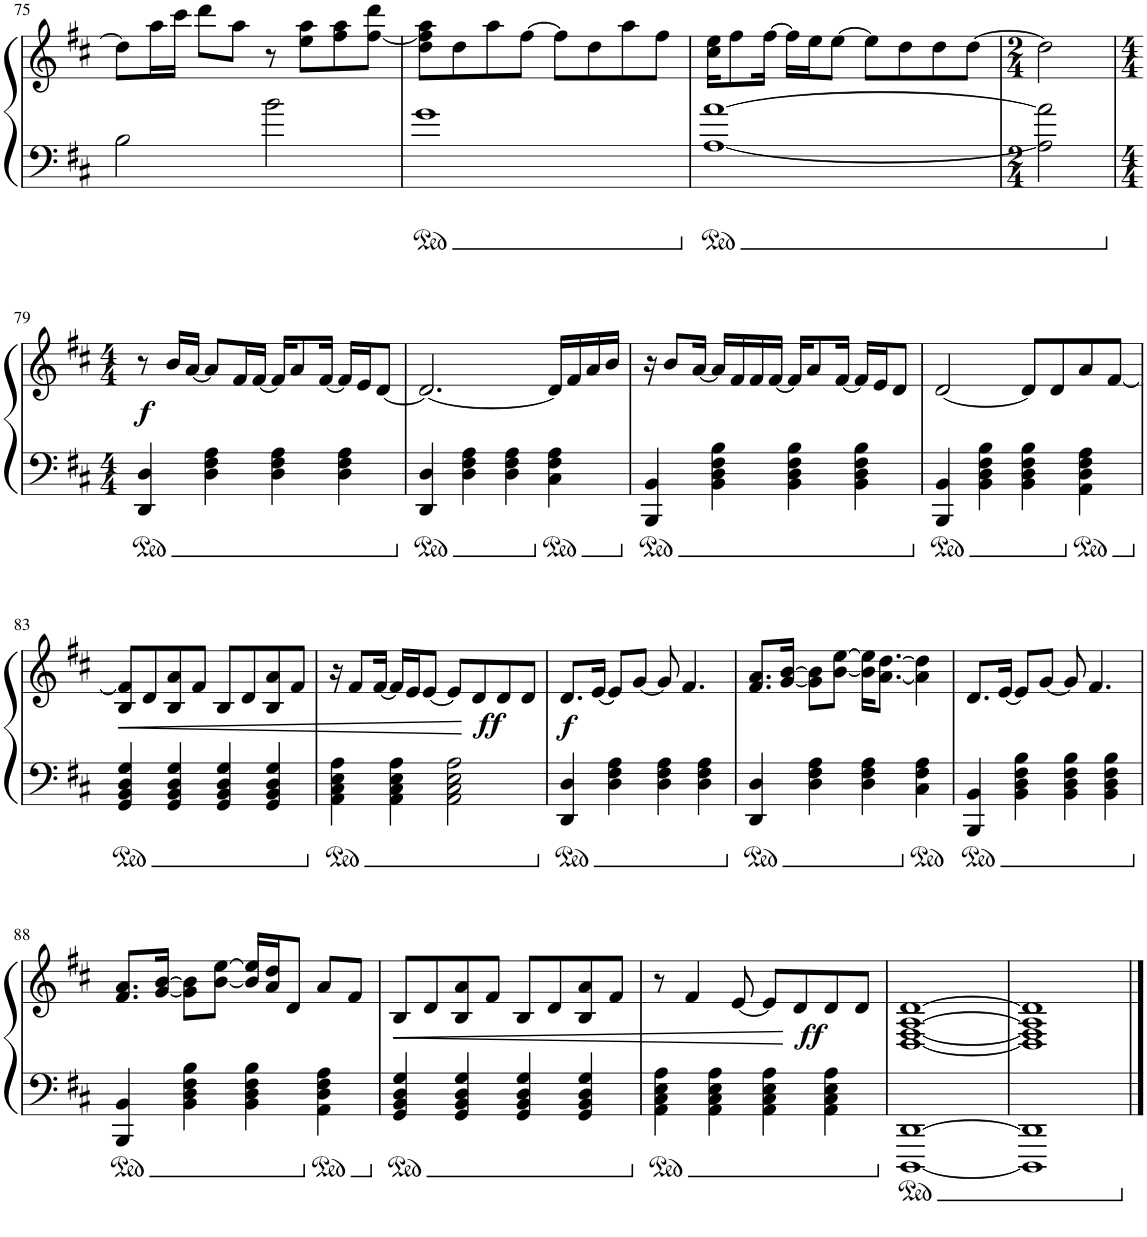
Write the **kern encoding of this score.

**kern	**kern	**dynam
*part1	*part1	*part1
*staff2	*staff1	*staff1/2
*I"Piano	*	*
*I'Pno.	*	*
!!LO:PB:g=z
*clefF4	*clefG2	*
*k[f#c#]	*k[f#c#]	*
*M4/4	*M4/4	*
=75	=75	=75
2B\	8dd\L]	.
.	16aa\L	.
.	16ccc#\JJ	.
.	8ddd\L	.
.	8aa\J	.
2b\	8r	.
.	8ee\ 8aa\L	.
.	8ff#\ 8aa\	.
.	[8ff#\ 8ddd\J	.
=76	=76	=76
1g	8dd\ 8ff#\] 8aa\L	.
.	8dd\	.
.	8aa\	.
.	[8ff#\J	.
.	8ff#\L]	.
.	8dd\	.
.	8aa\	.
.	8ff#\J	.
=77	=77	=77
[1A [1a	16cc#\ 16ee\KL	.
.	8ff#\	.
.	[16ff#\Jk	.
.	16ff#\LL]	.
.	16ee\J	.
.	[8ee\J	.
.	8ee\L]	.
.	8dd\	.
.	8dd\	.
.	[8dd\J	.
=78	=78	=78
*M2/4	*M2/4	*
2A\] 2a\]	2dd\]	.
!!LO:LB:g=z
=79	=79	=79
*M4/4	*M4/4	*
!	!	!LO:DY:b
4DD/ 4D/	8r	f
.	16b/LL	.
.	[16a/JJ	.
4D\ 4F#\ 4A\	8a/L]	.
.	16f#/L	.
.	[16f#/JJ	.
4D\ 4F#\ 4A\	16f#/KL]	.
.	8a/	.
.	[16f#/Jk	.
4D\ 4F#\ 4A\	16f#/LL]	.
.	16e/J	.
.	[8d/J	.
=80	=80	=80
4DD/ 4D/	2.d/_	.
4D\ 4F#\ 4A\	.	.
4D\ 4F#\ 4A\	.	.
4C#\ 4F#\ 4A\	16d/LL]	.
.	16f#/	.
.	16a/	.
.	16b/JJ	.
=81	=81	=81
4BBB/ 4BB/	16r	.
.	8b/L	.
.	[16a/Jk	.
4BB\ 4D\ 4F#\ 4B\	16a/LL]	.
.	16f#/	.
.	16f#/	.
.	[16f#/JJ	.
4BB\ 4D\ 4F#\ 4B\	16f#/KL]	.
.	8a/	.
.	[16f#/Jk	.
4BB\ 4D\ 4F#\ 4B\	16f#/LL]	.
.	16e/J	.
.	8d/J	.
=82	=82	=82
4BBB/ 4BB/	[2d/	.
4BB\ 4D\ 4F#\ 4B\	.	.
4BB\ 4D\ 4F#\ 4B\	8d/L]	.
.	8d/	.
4AA\ 4D\ 4F#\ 4A\	8a/	.
.	[8f#/J	.
!!LO:LB:g=z
=83	=83	=83
!	!	!LO:HP:b
4GG/ 4BB/ 4D/ 4G/	8B/ 8f#/]L	<
.	8d/	.
4GG/ 4BB/ 4D/ 4G/	8B/ 8a/	.
.	8f#/J	.
4GG/ 4BB/ 4D/ 4G/	8B/L	.
.	8d/	.
4GG/ 4BB/ 4D/ 4G/	8B/ 8a/	.
.	8f#/J	.
=84	=84	=84
4AA\ 4C#\ 4E\ 4A\	16r	.
.	8f#/L	.
.	[16f#/Jk	.
4AA\ 4C#\ 4E\ 4A\	16f#/LL]	.
.	16e/J	.
.	[8e/J	.
2AA\ 2C#\ 2E\ 2A\	8e/L]	.
!	!	!LO:DY:n=1:b
.	8d/	[ ff
.	8d/	.
.	8d/J	.
=85	=85	=85
!	!	!LO:DY:b
4DD/ 4D/	8.d/L	f
.	[16e/Jk	.
4D\ 4F#\ 4A\	8e/L]	.
.	[8g/J	.
4D\ 4F#\ 4A\	8g/]	.
.	4.f#/	.
4D\ 4F#\ 4A\	.	.
=86	=86	=86
4DD/ 4D/	8.f#/ 8.a/L	.
.	[16g/ [16b/Jk	.
4D\ 4F#\ 4A\	8g\] 8b\]L	.
.	[8b\ [8ee\J	.
4D\ 4F#\ 4A\	16b\] 16ee\]KL	.
.	[8.a\ [8.dd\J	.
4C#\ 4F#\ 4A\	4a\] 4dd\]	.
=87	=87	=87
4BBB/ 4BB/	8.d/L	.
.	[16e/Jk	.
4BB\ 4D\ 4F#\ 4B\	8e/L]	.
.	[8g/J	.
4BB\ 4D\ 4F#\ 4B\	8g/]	.
.	4.f#/	.
4BB\ 4D\ 4F#\ 4B\	.	.
!!LO:LB:g=z
=88	=88	=88
4BBB/ 4BB/	8.f#/ 8.a/L	.
.	[16g/ [16b/Jk	.
4BB\ 4D\ 4F#\ 4B\	8g\] 8b\]L	.
.	[8b\ [8ee\J	.
4BB\ 4D\ 4F#\ 4B\	16b/] 16ee/]LL	.
.	16a/ 16dd/J	.
.	8d/J	.
4AA\ 4D\ 4F#\ 4A\	8a/L	.
.	8f#/J	.
=89	=89	=89
!	!	!LO:HP:b
4GG/ 4BB/ 4D/ 4G/	8B/L	<
.	8d/	.
4GG/ 4BB/ 4D/ 4G/	8B/ 8a/	.
.	8f#/J	.
4GG/ 4BB/ 4D/ 4G/	8B/L	.
.	8d/	.
4GG/ 4BB/ 4D/ 4G/	8B/ 8a/	.
.	8f#/J	.
=90	=90	=90
4AA\ 4C#\ 4E\ 4A\	8r	.
.	4f#/	.
4AA\ 4C#\ 4E\ 4A\	.	.
.	[8e/	.
4AA\ 4C#\ 4E\ 4A\	8e/L]	.
!	!	!LO:DY:n=1:b
.	8d/	[ ff
4AA\ 4C#\ 4E\ 4A\	8d/	.
.	8d/J	.
=91	=91	=91
[1DDD [1DD	[1D [1F# [1A [1d	.
=92	=92	=92
1DDD] 1DD]	1D] 1F#] 1A] 1d]	.
==	==	==
*-	*-	*-
